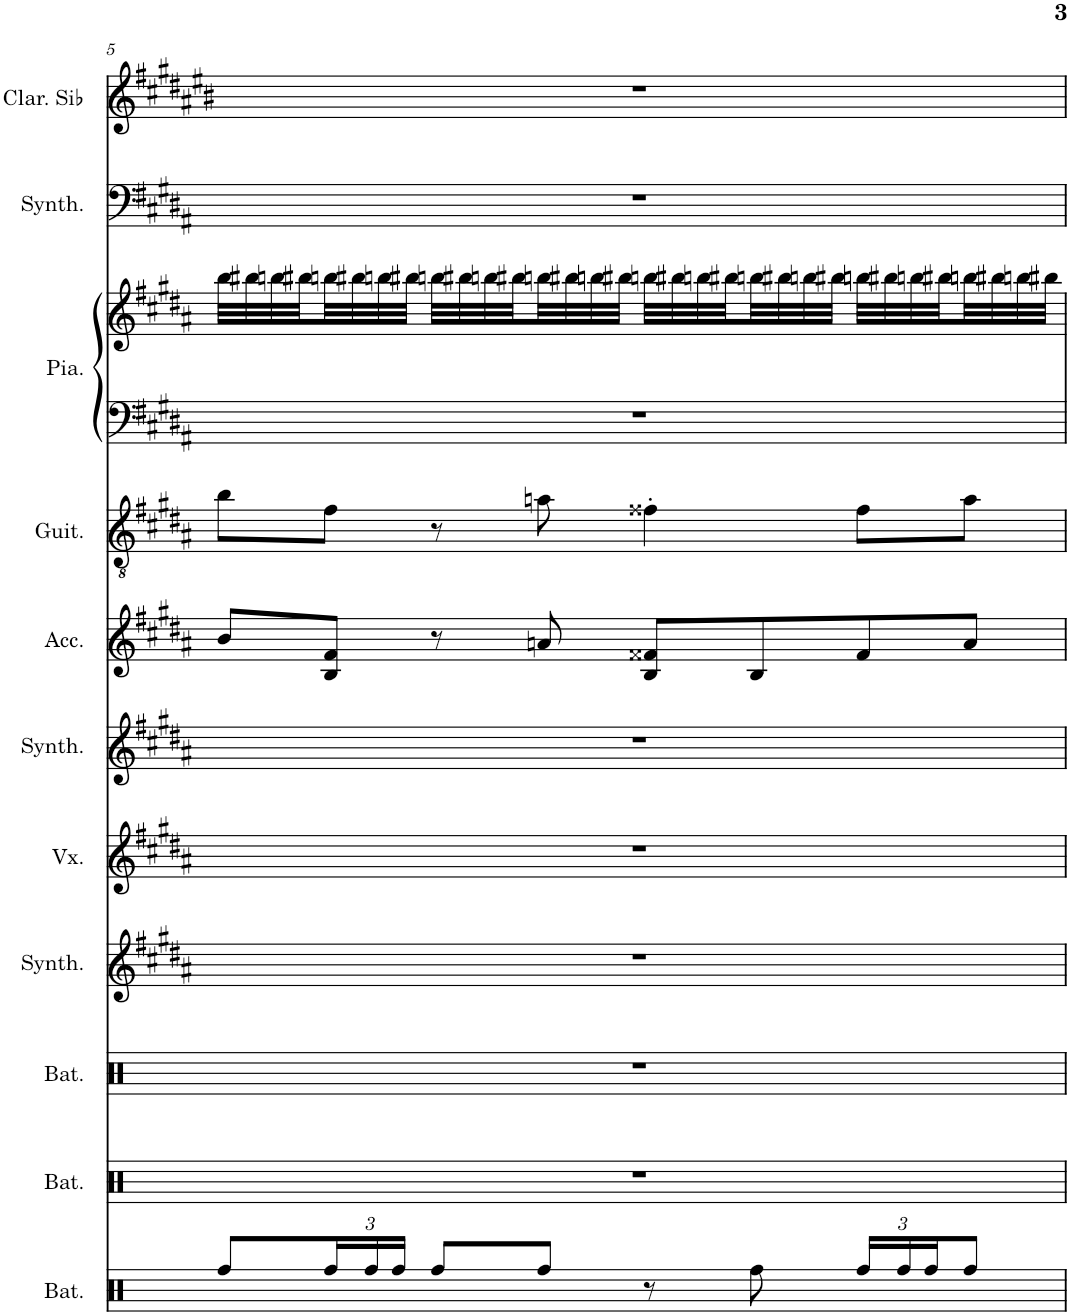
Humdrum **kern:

**kern	**kern	**kern	**kern	**kern	**kern	**kern	**kern	**kern	**kern	**kern	**kern
*part11	*part10	*part9	*part8	*part7	*part6	*part5	*part4	*part3	*part3	*part2	*part1
*staff12	*staff11	*staff10	*staff9	*staff8	*staff7	*staff6	*staff5	*staff4	*staff3	*staff2	*staff1
*I"Batterie, Perc	*I"Batterie, Cym	*I"Batterie, Drums	*I"Synthétiseur de cuivres, Orch Hit	*I"Voix, Oohs	*I"Synthétiseur d'instruments à cordes, Strings	*I"Accordéon , Acc.	*I"Guitare acoustique, Guitar	*I"Piano, Piano	*	*I"Synthétiseur de basses, Bass	*I"Clarinette en Sib
*I'Bat.	*I'Bat.	*I'Bat.	*I'Synth.	*I'Vx.	*I'Synth.	*I'Acc.	*I'Guit.	*I'Pia.	*	*I'Synth.	*I'Clar. Sib
!!LO:PB:g=z
*clefX	*clefX	*clefX	*clefG2	*clefG2	*clefG2	*clefG2	*clefGv2	*clefF4	*clefG2	*clefF4	*clefG2
*	*	*	*	*	*	*	*	*	*	*	*Trd1c2
*k[]	*k[]	*k[]	*k[f#c#g#d#a#]	*k[f#c#g#d#a#]	*k[f#c#g#d#a#]	*k[f#c#g#d#a#]	*k[f#c#g#d#a#]	*k[f#c#g#d#a#]	*k[f#c#g#d#a#]	*k[f#c#g#d#a#]	*k[f#c#g#d#a#e#b#]
*M4/4	*M4/4	*M4/4	*M4/4	*M4/4	*M4/4	*M4/4	*M4/4	*M4/4	*M4/4	*M4/4	*M4/4
=5	=5	=5	=5	=5	=5	=5	=5	=5	=5	=5	=5
8Rff/L	1r	1r	1r	1r	1r	8b/L	8b\L	1r	32bb\LLL	1r	1r
.	.	.	.	.	.	.	.	.	32bb#X\	.	.
.	.	.	.	.	.	.	.	.	32bbn\	.	.
.	.	.	.	.	.	.	.	.	32bb#X\	.	.
*Xbrackettup	*	*	*	*	*	*	*	*	*	*	*
24Rff/L	.	.	.	.	.	8B/ 8f#/J	8f#\J	.	32bbn\	.	.
.	.	.	.	.	.	.	.	.	32bb#X\	.	.
24Rff/	.	.	.	.	.	.	.	.	.	.	.
.	.	.	.	.	.	.	.	.	32bbn\	.	.
24Rff/JJ	.	.	.	.	.	.	.	.	.	.	.
.	.	.	.	.	.	.	.	.	32bb#X\JJJ	.	.
8Rff/L	.	.	.	.	.	8r	8r	.	32bbn\LLL	.	.
.	.	.	.	.	.	.	.	.	32bb#X\	.	.
.	.	.	.	.	.	.	.	.	32bbn\	.	.
.	.	.	.	.	.	.	.	.	32bb#X\	.	.
8Rff/J	.	.	.	.	.	8an/	8an\	.	32bbn\	.	.
.	.	.	.	.	.	.	.	.	32bb#X\	.	.
.	.	.	.	.	.	.	.	.	32bbn\	.	.
.	.	.	.	.	.	.	.	.	32bb#X\JJJ	.	.
8r	.	.	.	.	.	8B/ 8f##X/L	4f##X'\	.	32bbn\LLL	.	.
.	.	.	.	.	.	.	.	.	32bb#X\	.	.
.	.	.	.	.	.	.	.	.	32bbn\	.	.
.	.	.	.	.	.	.	.	.	32bb#X\	.	.
8Rff\	.	.	.	.	.	8B/	.	.	32bbn\	.	.
.	.	.	.	.	.	.	.	.	32bb#X\	.	.
.	.	.	.	.	.	.	.	.	32bbn\	.	.
.	.	.	.	.	.	.	.	.	32bb#X\JJJ	.	.
24Rff/LL	.	.	.	.	.	8f##/	8f##\L	.	32bbn\LLL	.	.
.	.	.	.	.	.	.	.	.	32bb#X\	.	.
24Rff/	.	.	.	.	.	.	.	.	.	.	.
.	.	.	.	.	.	.	.	.	32bbn\	.	.
24Rff/J	.	.	.	.	.	.	.	.	.	.	.
.	.	.	.	.	.	.	.	.	32bb#X\	.	.
8Rff/J	.	.	.	.	.	8a/J	8a\J	.	32bbn\	.	.
.	.	.	.	.	.	.	.	.	32bb#X\	.	.
.	.	.	.	.	.	.	.	.	32bbn\	.	.
.	.	.	.	.	.	.	.	.	32bb#X\JJJ	.	.
=	=	=	=	=	=	=	=	=	=	=	=
*-	*-	*-	*-	*-	*-	*-	*-	*-	*-	*-	*-
